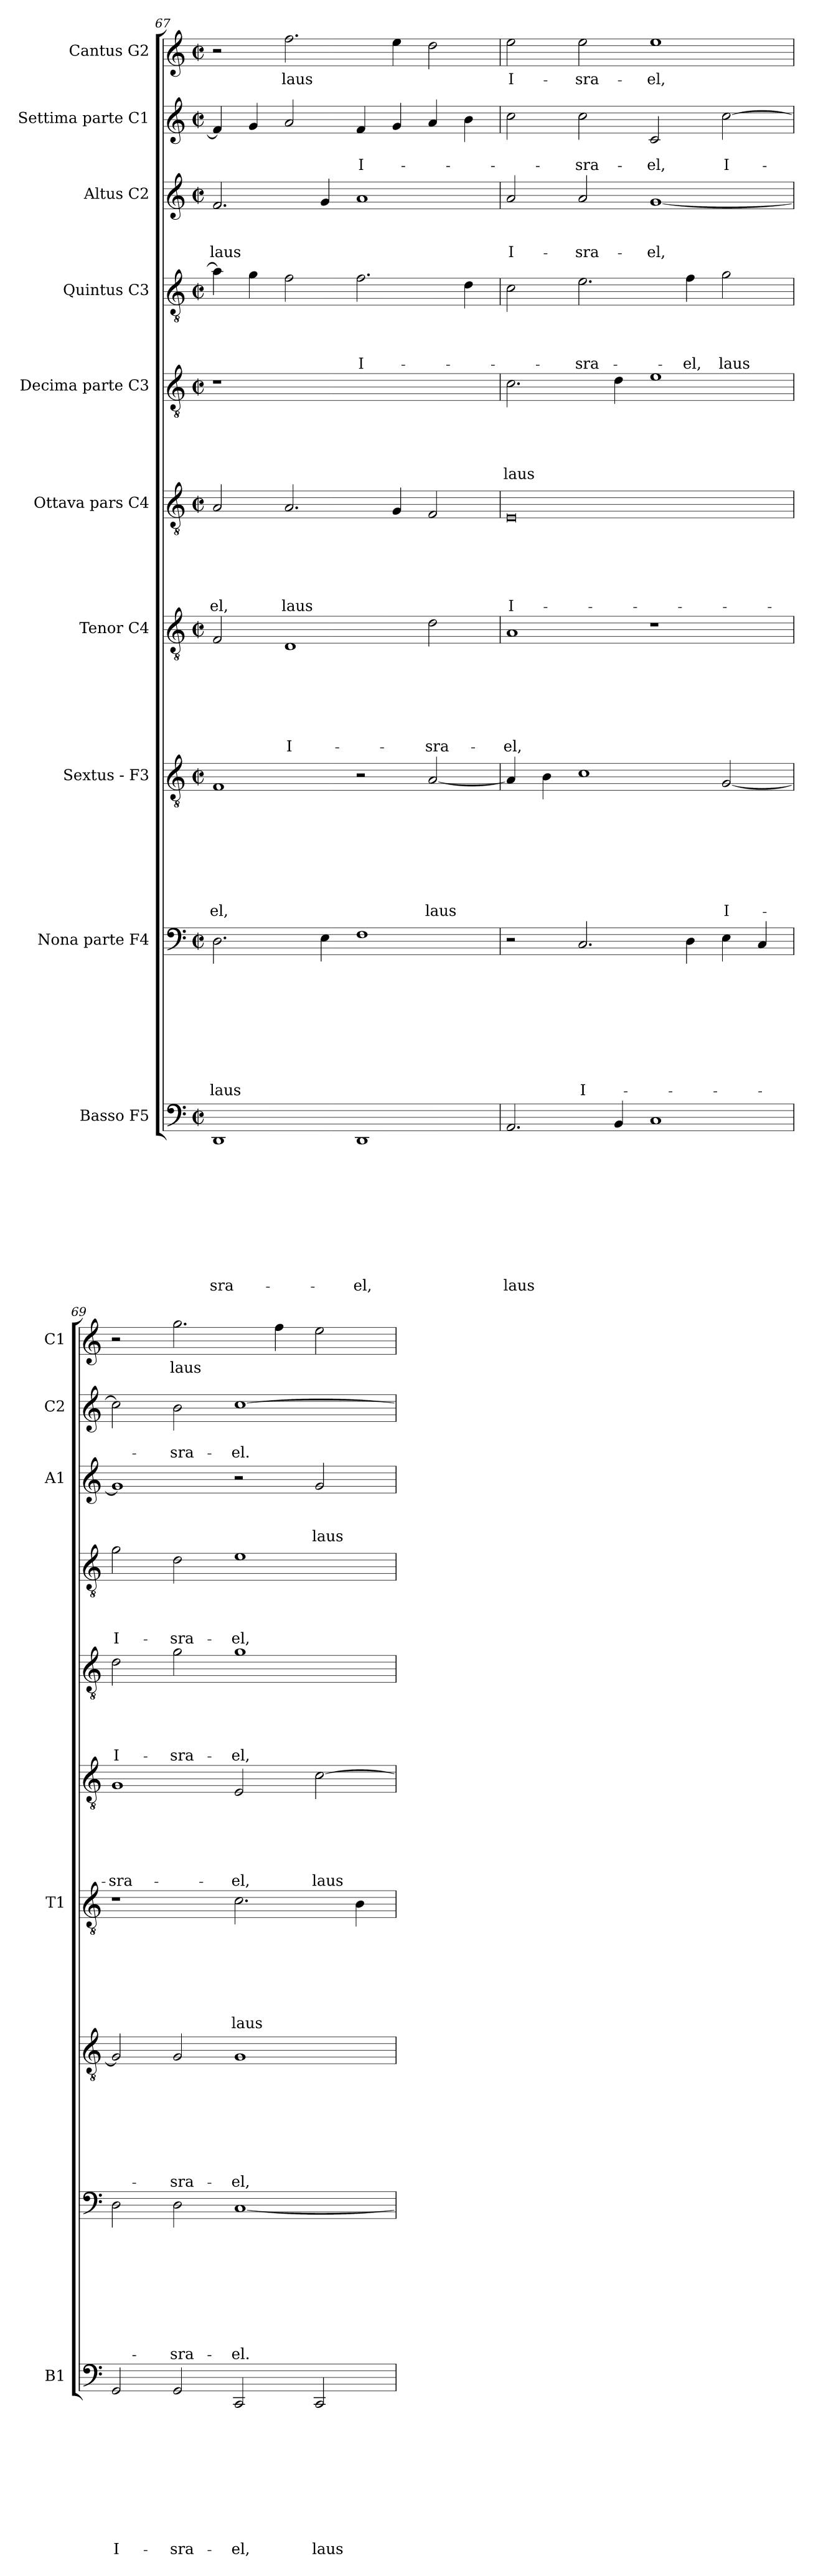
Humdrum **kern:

**kern	**text	**text	**text	**text	**text	**text	**text	**text	**text	**text	**kern	**text	**text	**text	**text	**text	**text	**text	**text	**text	**kern	**text	**text	**text	**text	**text	**text	**text	**text	**kern	**text	**text	**text	**text	**text	**text	**text	**kern	**text	**text	**text	**text	**text	**text	**kern	**text	**text	**text	**text	**text	**kern	**text	**text	**text	**text	**kern	**text	**text	**text	**kern	**text	**text	**kern	**text
*part10	*part10	*part10	*part10	*part10	*part10	*part10	*part10	*part10	*part10	*part10	*part9	*part9	*part9	*part9	*part9	*part9	*part9	*part9	*part9	*part9	*part8	*part8	*part8	*part8	*part8	*part8	*part8	*part8	*part8	*part7	*part7	*part7	*part7	*part7	*part7	*part7	*part7	*part6	*part6	*part6	*part6	*part6	*part6	*part6	*part5	*part5	*part5	*part5	*part5	*part5	*part4	*part4	*part4	*part4	*part4	*part3	*part3	*part3	*part3	*part2	*part2	*part2	*part1	*part1
*staff10	*staff10	*staff10	*staff10	*staff10	*staff10	*staff10	*staff10	*staff10	*staff10	*staff10	*staff9	*staff9	*staff9	*staff9	*staff9	*staff9	*staff9	*staff9	*staff9	*staff9	*staff8	*staff8	*staff8	*staff8	*staff8	*staff8	*staff8	*staff8	*staff8	*staff7	*staff7	*staff7	*staff7	*staff7	*staff7	*staff7	*staff7	*staff6	*staff6	*staff6	*staff6	*staff6	*staff6	*staff6	*staff5	*staff5	*staff5	*staff5	*staff5	*staff5	*staff4	*staff4	*staff4	*staff4	*staff4	*staff3	*staff3	*staff3	*staff3	*staff2	*staff2	*staff2	*staff1	*staff1
*I"Basso F5	*	*	*	*	*	*	*	*	*	*	*I"Nona parte F4	*	*	*	*	*	*	*	*	*	*I"Sextus - F3	*	*	*	*	*	*	*	*	*I"Tenor C4	*	*	*	*	*	*	*	*I"Ottava pars C4	*	*	*	*	*	*	*I"Decima parte C3	*	*	*	*	*	*I"Quintus C3	*	*	*	*	*I"Altus C2	*	*	*	*I"Settima parte C1	*	*	*I"Cantus G2	*
*I'B1	*	*	*	*	*	*	*	*	*	*	*	*	*	*	*	*	*	*	*	*	*	*	*	*	*	*	*	*	*	*I'T1	*	*	*	*	*	*	*	*	*	*	*	*	*	*	*	*	*	*	*	*	*	*	*	*	*	*I'A1	*	*	*	*I'C2	*	*	*I'C1	*
*clefF4	*	*	*	*	*	*	*	*	*	*	*clefF4	*	*	*	*	*	*	*	*	*	*clefGv2	*	*	*	*	*	*	*	*	*clefGv2	*	*	*	*	*	*	*	*clefGv2	*	*	*	*	*	*	*clefGv2	*	*	*	*	*	*clefGv2	*	*	*	*	*clefG2	*	*	*	*clefG2	*	*	*clefG2	*
*k[]	*	*	*	*	*	*	*	*	*	*	*k[]	*	*	*	*	*	*	*	*	*	*k[]	*	*	*	*	*	*	*	*	*k[]	*	*	*	*	*	*	*	*k[]	*	*	*	*	*	*	*k[]	*	*	*	*	*	*k[]	*	*	*	*	*k[]	*	*	*	*k[]	*	*	*k[]	*
*C:	*	*	*	*	*	*	*	*	*	*	*C:	*	*	*	*	*	*	*	*	*	*C:	*	*	*	*	*	*	*	*	*C:	*	*	*	*	*	*	*	*C:	*	*	*	*	*	*	*C:	*	*	*	*	*	*C:	*	*	*	*	*C:	*	*	*	*C:	*	*	*C:	*
*M2/2	*	*	*	*	*	*	*	*	*	*	*M2/2	*	*	*	*	*	*	*	*	*	*M2/2	*	*	*	*	*	*	*	*	*M2/2	*	*	*	*	*	*	*	*M2/2	*	*	*	*	*	*	*M2/2	*	*	*	*	*	*M2/2	*	*	*	*	*M2/2	*	*	*	*M2/2	*	*	*M2/2	*
*met(c|)	*	*	*	*	*	*	*	*	*	*	*met(c|)	*	*	*	*	*	*	*	*	*	*met(c|)	*	*	*	*	*	*	*	*	*met(c|)	*	*	*	*	*	*	*	*met(c|)	*	*	*	*	*	*	*met(c|)	*	*	*	*	*	*met(c|)	*	*	*	*	*met(c|)	*	*	*	*met(c|)	*	*	*met(c|)	*
=67	=67	=67	=67	=67	=67	=67	=67	=67	=67	=67	=67	=67	=67	=67	=67	=67	=67	=67	=67	=67	=67	=67	=67	=67	=67	=67	=67	=67	=67	=67	=67	=67	=67	=67	=67	=67	=67	=67	=67	=67	=67	=67	=67	=67	=67	=67	=67	=67	=67	=67	=67	=67	=67	=67	=67	=67	=67	=67	=67	=67	=67	=67	=67	=67
!	!	!	!	!	!	!	!	!	!	!LO:LY:b	!	!	!	!	!	!	!	!	!	!LO:LY:b	!	!	!	!	!	!	!	!	!LO:LY:b	!	!	!	!	!	!	!	!	!	!	!	!	!	!	!LO:LY:b	!	!	!	!	!	!	!	!	!	!	!	!	!	!	!LO:LY:b	!	!	!	!	!
1DD	.	.	.	.	.	.	.	.	.	-sra-	2.D\	.	.	.	.	.	.	.	.	laus	1F	.	.	.	.	.	.	.	-el,	2F/	.	.	.	.	.	.	.	2A/	.	.	.	.	.	-el,	1r	.	.	.	.	.	4a\]	.	.	.	.	2.f/	.	.	laus	4f/]	.	.	2r	.
.	.	.	.	.	.	.	.	.	.	.	.	.	.	.	.	.	.	.	.	.	.	.	.	.	.	.	.	.	.	.	.	.	.	.	.	.	.	.	.	.	.	.	.	.	.	.	.	.	.	.	4g\	.	.	.	.	.	.	.	.	4g/	.	.	.	.
!	!	!	!	!	!	!	!	!	!	!	!	!	!	!	!	!	!	!	!	!	!	!	!	!	!	!	!	!	!	!	!	!	!	!	!	!	!LO:LY:b	!	!	!	!	!	!	!LO:LY:b	!	!	!	!	!	!	!	!	!	!	!	!	!	!	!	!	!	!	!	!LO:LY:b
.	.	.	.	.	.	.	.	.	.	.	.	.	.	.	.	.	.	.	.	.	.	.	.	.	.	.	.	.	.	1D	.	.	.	.	.	.	I-	2.A/	.	.	.	.	.	laus	.	.	.	.	.	.	2f\	.	.	.	.	.	.	.	.	2a/	.	.	2.ff\	laus
.	.	.	.	.	.	.	.	.	.	.	4E\	.	.	.	.	.	.	.	.	.	.	.	.	.	.	.	.	.	.	.	.	.	.	.	.	.	.	.	.	.	.	.	.	.	.	.	.	.	.	.	.	.	.	.	.	4g/	.	.	.	.	.	.	.	.
!	!	!	!	!	!	!	!	!	!	!LO:LY:b	!	!	!	!	!	!	!	!	!	!	!	!	!	!	!	!	!	!	!	!	!	!	!	!	!	!	!	!	!	!	!	!	!	!	!	!	!	!	!	!	!	!	!	!	!LO:LY:b	!	!	!	!	!	!	!LO:LY:b	!	!
1DD	.	.	.	.	.	.	.	.	.	-el,	1F	.	.	.	.	.	.	.	.	.	2r	.	.	.	.	.	.	.	.	.	.	.	.	.	.	.	.	.	.	.	.	.	.	.	1ryy	.	.	.	.	.	2.f\	.	.	.	I-	1a	.	.	.	4f/	.	I-	.	.
.	.	.	.	.	.	.	.	.	.	.	.	.	.	.	.	.	.	.	.	.	.	.	.	.	.	.	.	.	.	.	.	.	.	.	.	.	.	4G/	.	.	.	.	.	.	.	.	.	.	.	.	.	.	.	.	.	.	.	.	.	4g/	.	.	4ee\	.
!	!	!	!	!	!	!	!	!	!	!	!	!	!	!	!	!	!	!	!	!	!	!	!	!	!	!	!	!	!LO:LY:b	!	!	!	!	!	!	!	!LO:LY:b	!	!	!	!	!	!	!	!	!	!	!	!	!	!	!	!	!	!	!	!	!	!	!	!	!	!	!
.	.	.	.	.	.	.	.	.	.	.	.	.	.	.	.	.	.	.	.	.	[2A/	.	.	.	.	.	.	.	laus	2d\	.	.	.	.	.	.	-sra-	2F/	.	.	.	.	.	.	.	.	.	.	.	.	.	.	.	.	.	.	.	.	.	4a/	.	.	2dd\	.
.	.	.	.	.	.	.	.	.	.	.	.	.	.	.	.	.	.	.	.	.	.	.	.	.	.	.	.	.	.	.	.	.	.	.	.	.	.	.	.	.	.	.	.	.	.	.	.	.	.	.	4d\	.	.	.	.	.	.	.	.	4b\	.	.	.	.
=68	=68	=68	=68	=68	=68	=68	=68	=68	=68	=68	=68	=68	=68	=68	=68	=68	=68	=68	=68	=68	=68	=68	=68	=68	=68	=68	=68	=68	=68	=68	=68	=68	=68	=68	=68	=68	=68	=68	=68	=68	=68	=68	=68	=68	=68	=68	=68	=68	=68	=68	=68	=68	=68	=68	=68	=68	=68	=68	=68	=68	=68	=68	=68	=68
!	!	!	!	!	!	!	!	!	!	!LO:LY:b	!	!	!	!	!	!	!	!	!	!	!	!	!	!	!	!	!	!	!	!	!	!	!	!	!	!	!LO:LY:b	!	!	!	!	!	!	!LO:LY:b	!	!	!	!	!	!LO:LY:b	!	!	!	!	!	!	!	!	!LO:LY:b	!	!	!	!	!LO:LY:b
2.AA/	.	.	.	.	.	.	.	.	.	laus	2r	.	.	.	.	.	.	.	.	.	4A/]	.	.	.	.	.	.	.	.	1A	.	.	.	.	.	.	-el,	0E	.	.	.	.	.	I-	2.c\	.	.	.	.	laus	2c\	.	.	.	.	2a/	.	.	I-	2cc\	.	.	2ee\	I-
.	.	.	.	.	.	.	.	.	.	.	.	.	.	.	.	.	.	.	.	.	4B\	.	.	.	.	.	.	.	.	.	.	.	.	.	.	.	.	.	.	.	.	.	.	.	.	.	.	.	.	.	.	.	.	.	.	.	.	.	.	.	.	.	.	.
!	!	!	!	!	!	!	!	!	!	!	!	!	!	!	!	!	!	!	!	!LO:LY:b	!	!	!	!	!	!	!	!	!	!	!	!	!	!	!	!	!	!	!	!	!	!	!	!	!	!	!	!	!	!	!	!	!	!	!LO:LY:b	!	!	!	!LO:LY:b	!	!	!LO:LY:b	!	!LO:LY:b
.	.	.	.	.	.	.	.	.	.	.	2.C/	.	.	.	.	.	.	.	.	I-	1c	.	.	.	.	.	.	.	.	.	.	.	.	.	.	.	.	.	.	.	.	.	.	.	.	.	.	.	.	.	2.e\	.	.	.	-sra-	2a/	.	.	-sra-	2cc\	.	-sra-	2ee\	-sra-
4BB/	.	.	.	.	.	.	.	.	.	.	.	.	.	.	.	.	.	.	.	.	.	.	.	.	.	.	.	.	.	.	.	.	.	.	.	.	.	.	.	.	.	.	.	.	4d\	.	.	.	.	.	.	.	.	.	.	.	.	.	.	.	.	.	.	.
!	!	!	!	!	!	!	!	!	!	!	!	!	!	!	!	!	!	!	!	!	!	!	!	!	!	!	!	!	!	!	!	!	!	!	!	!	!	!	!	!	!	!	!	!	!	!	!	!	!	!	!	!	!	!	!	!	!	!	!LO:LY:b	!	!	!LO:LY:b	!	!LO:LY:b
1C	.	.	.	.	.	.	.	.	.	.	.	.	.	.	.	.	.	.	.	.	.	.	.	.	.	.	.	.	.	1r	.	.	.	.	.	.	.	.	.	.	.	.	.	.	1e	.	.	.	.	.	.	.	.	.	.	[1g	.	.	-el,	2c/	.	-el,	1ee	-el,
!	!	!	!	!	!	!	!	!	!	!	!	!	!	!	!	!	!	!	!	!	!	!	!	!	!	!	!	!	!	!	!	!	!	!	!	!	!	!	!	!	!	!	!	!	!	!	!	!	!	!	!	!	!	!	!LO:LY:b	!	!	!	!	!	!	!	!	!
.	.	.	.	.	.	.	.	.	.	.	4D\	.	.	.	.	.	.	.	.	.	.	.	.	.	.	.	.	.	.	.	.	.	.	.	.	.	.	.	.	.	.	.	.	.	.	.	.	.	.	.	4f\	.	.	.	-el,	.	.	.	.	.	.	.	.	.
!	!	!	!	!	!	!	!	!	!	!	!	!	!	!	!	!	!	!	!	!	!	!	!	!	!	!	!	!	!LO:LY:b	!	!	!	!	!	!	!	!	!	!	!	!	!	!	!	!	!	!	!	!	!	!	!	!	!	!LO:LY:b	!	!	!	!	!	!	!LO:LY:b	!	!
.	.	.	.	.	.	.	.	.	.	.	4E\	.	.	.	.	.	.	.	.	.	[2G/	.	.	.	.	.	.	.	I-	.	.	.	.	.	.	.	.	.	.	.	.	.	.	.	.	.	.	.	.	.	2g\	.	.	.	laus	.	.	.	.	[2cc\	.	I-	.	.
.	.	.	.	.	.	.	.	.	.	.	4C/	.	.	.	.	.	.	.	.	.	.	.	.	.	.	.	.	.	.	.	.	.	.	.	.	.	.	.	.	.	.	.	.	.	.	.	.	.	.	.	.	.	.	.	.	.	.	.	.	.	.	.	.	.
!!LO:PB:g=z
=69	=69	=69	=69	=69	=69	=69	=69	=69	=69	=69	=69	=69	=69	=69	=69	=69	=69	=69	=69	=69	=69	=69	=69	=69	=69	=69	=69	=69	=69	=69	=69	=69	=69	=69	=69	=69	=69	=69	=69	=69	=69	=69	=69	=69	=69	=69	=69	=69	=69	=69	=69	=69	=69	=69	=69	=69	=69	=69	=69	=69	=69	=69	=69	=69
!	!	!	!	!	!	!	!	!	!	!LO:LY:b	!	!	!	!	!	!	!	!	!	!	!	!	!	!	!	!	!	!	!	!	!	!	!	!	!	!	!	!	!	!	!	!	!	!LO:LY:b	!	!	!	!	!	!LO:LY:b	!	!	!	!	!LO:LY:b	!	!	!	!	!	!	!	!	!
2GG/	.	.	.	.	.	.	.	.	.	I-	2D\	.	.	.	.	.	.	.	.	.	2G/]	.	.	.	.	.	.	.	.	1r	.	.	.	.	.	.	.	1G	.	.	.	.	.	-sra-	2d\	.	.	.	.	I-	2g\	.	.	.	I-	1g]	.	.	.	2cc\]	.	.	2r	.
!	!	!	!	!	!	!	!	!	!	!LO:LY:b	!	!	!	!	!	!	!	!	!	!LO:LY:b	!	!	!	!	!	!	!	!	!LO:LY:b	!	!	!	!	!	!	!	!	!	!	!	!	!	!	!	!	!	!	!	!	!LO:LY:b	!	!	!	!	!LO:LY:b	!	!	!	!	!	!	!LO:LY:b	!	!LO:LY:b
2GG/	.	.	.	.	.	.	.	.	.	-sra-	2D\	.	.	.	.	.	.	.	.	-sra-	2G/	.	.	.	.	.	.	.	-sra-	.	.	.	.	.	.	.	.	.	.	.	.	.	.	.	2g\	.	.	.	.	-sra-	2d\	.	.	.	-sra-	.	.	.	.	2b\	.	-sra-	2.gg\	laus
!	!	!	!	!	!	!	!	!	!	!LO:LY:b	!	!	!	!	!	!	!	!	!	!LO:LY:b	!	!	!	!	!	!	!	!	!LO:LY:b	!	!	!	!	!	!	!	!LO:LY:b	!	!	!	!	!	!	!LO:LY:b	!	!	!	!	!	!LO:LY:b	!	!	!	!	!LO:LY:b	!	!	!	!	!	!	!LO:LY:b	!	!
2CC/	.	.	.	.	.	.	.	.	.	-el,	[1C	.	.	.	.	.	.	.	.	-el.	1G	.	.	.	.	.	.	.	-el,	2.c\	.	.	.	.	.	.	laus	2E/	.	.	.	.	.	-el,	1g	.	.	.	.	-el,	1e	.	.	.	-el,	2r	.	.	.	[1cc	.	-el.	.	.
.	.	.	.	.	.	.	.	.	.	.	.	.	.	.	.	.	.	.	.	.	.	.	.	.	.	.	.	.	.	.	.	.	.	.	.	.	.	.	.	.	.	.	.	.	.	.	.	.	.	.	.	.	.	.	.	.	.	.	.	.	.	.	4ff\	.
!	!	!	!	!	!	!	!	!	!	!LO:LY:b	!	!	!	!	!	!	!	!	!	!	!	!	!	!	!	!	!	!	!	!	!	!	!	!	!	!	!	!	!	!	!	!	!	!LO:LY:b	!	!	!	!	!	!	!	!	!	!	!	!	!	!	!LO:LY:b	!	!	!	!	!
2CC/	.	.	.	.	.	.	.	.	.	laus	.	.	.	.	.	.	.	.	.	.	.	.	.	.	.	.	.	.	.	.	.	.	.	.	.	.	.	[2c\	.	.	.	.	.	laus	.	.	.	.	.	.	.	.	.	.	.	2g/	.	.	laus	.	.	.	2ee\	.
.	.	.	.	.	.	.	.	.	.	.	.	.	.	.	.	.	.	.	.	.	.	.	.	.	.	.	.	.	.	4B\	.	.	.	.	.	.	.	.	.	.	.	.	.	.	.	.	.	.	.	.	.	.	.	.	.	.	.	.	.	.	.	.	.	.
=	=	=	=	=	=	=	=	=	=	=	=	=	=	=	=	=	=	=	=	=	=	=	=	=	=	=	=	=	=	=	=	=	=	=	=	=	=	=	=	=	=	=	=	=	=	=	=	=	=	=	=	=	=	=	=	=	=	=	=	=	=	=	=	=
*-	*-	*-	*-	*-	*-	*-	*-	*-	*-	*-	*-	*-	*-	*-	*-	*-	*-	*-	*-	*-	*-	*-	*-	*-	*-	*-	*-	*-	*-	*-	*-	*-	*-	*-	*-	*-	*-	*-	*-	*-	*-	*-	*-	*-	*-	*-	*-	*-	*-	*-	*-	*-	*-	*-	*-	*-	*-	*-	*-	*-	*-	*-	*-	*-
